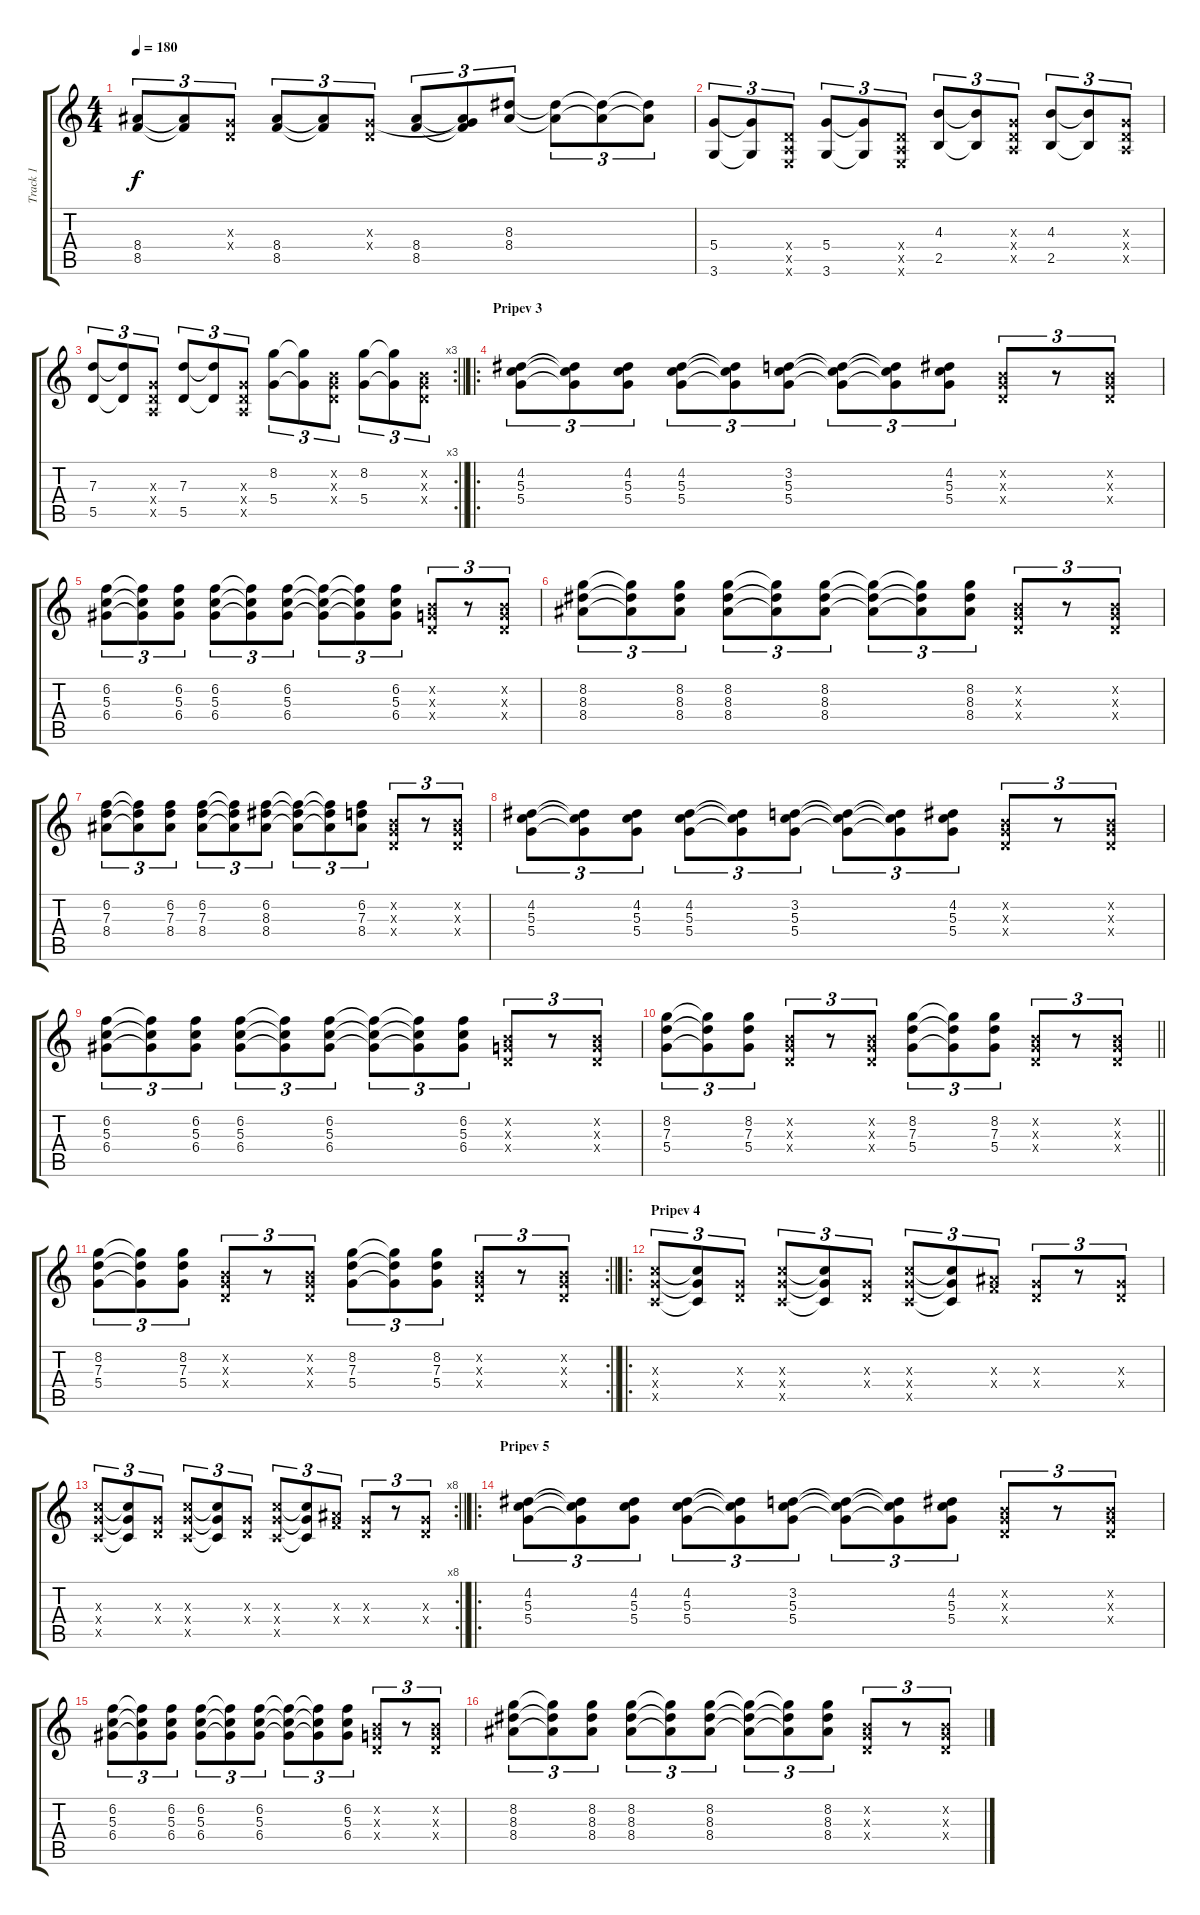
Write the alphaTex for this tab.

\track ("Track 1" "Track 1") {instrument acousticguitarsteel}
\staff {score tabs}
\tuning (E4 B3 G3 D3 A2 E2) {hide}
\ts (4 4)
\tempo 180
\clef g2
\ks c
(8.4 8.5).8{tu (3 2) dy f} (8.4{t} 8.5{t}).8{tu (3 2)} (0.3{x} 0.4{x}).8{tu (3 2)} (8.4 8.5).8{tu (3 2)} (8.4{t} 8.5{t}).8{tu (3 2)} (0.3{x} 0.4{x}).8{tu (3 2)} (8.4 8.5).8{tu (3 2)} (0.3{t} 8.4{t} 8.5{t}).8{tu (3 2)} (8.3 8.4).8{tu (3 2)} (8.3{t} 8.4{t}).8{tu (3 2)} (8.3{t} 8.4{t}).8{tu (3 2)} (8.3{t} 8.4{t}).8{tu (3 2)} |
(5.4 3.6).8{tu (3 2)} (5.4{t} 3.6{t}).8{tu (3 2)} (0.4{x} 0.5{x} 0.6{x}).8{tu (3 2)} (5.4 3.6).8{tu (3 2)} (5.4{t} 3.6{t}).8{tu (3 2)} (0.4{x} 0.5{x} 0.6{x}).8{tu (3 2)} (4.3 2.5).8{tu (3 2)} (4.3{t} 2.5{t}).8{tu (3 2)} (0.3{x} 0.4{x} 0.5{x}).8{tu (3 2)} (4.3 2.5).8{tu (3 2)} (4.3{t} 2.5{t}).8{tu (3 2)} (0.3{x} 0.4{x} 0.5{x}).8{tu (3 2)} |
\rc 3
\barLineRight lightlight
(7.3 5.5).8{tu (3 2)} (7.3{t} 5.5{t}).8{tu (3 2)} (0.3{x} 0.4{x} 0.5{x}).8{tu (3 2)} (7.3 5.5).8{tu (3 2)} (7.3{t} 5.5{t}).8{tu (3 2)} (0.3{x} 0.4{x} 0.5{x}).8{tu (3 2)} (8.2 5.4).8{tu (3 2)} (8.2{t} 5.4{t}).8{tu (3 2)} (0.2{x} 0.3{x} 0.4{x}).8{tu (3 2)} (8.2 5.4).8{tu (3 2)} (8.2{t} 5.4{t}).8{tu (3 2)} (0.2{x} 0.3{x} 0.4{x}).8{tu (3 2)} |
\ro
\section ("" "Pripev 3")
(4.2 5.3 5.4).8{tu (3 2)} (4.2{t} 5.3{t} 5.4{t}).8{tu (3 2)} (4.2 5.3 5.4).8{tu (3 2)} (4.2 5.3 5.4).8{tu (3 2)} (4.2{t} 5.3{t} 5.4{t}).8{tu (3 2)} (3.2 5.3 5.4).8{tu (3 2)} (3.2{t} 5.3{t} 5.4{t}).8{tu (3 2)} (3.2{t} 5.3{t} 5.4{t}).8{tu (3 2)} (4.2 5.3 5.4).8{tu (3 2)} (0.2{x} 0.3{x} 0.4{x}).8{tu (3 2)} r.8{tu (3 2)} (0.2{x} 0.3{x} 0.4{x}).8{tu (3 2)} |
(6.2 5.3 6.4).8{tu (3 2)} (6.2{t} 5.3{t} 6.4{t}).8{tu (3 2)} (6.2 5.3 6.4).8{tu (3 2)} (6.2 5.3 6.4).8{tu (3 2)} (6.2{t} 5.3{t} 6.4{t}).8{tu (3 2)} (6.2 5.3 6.4).8{tu (3 2)} (6.2{t} 5.3{t} 6.4{t}).8{tu (3 2)} (6.2{t} 5.3{t} 6.4{t}).8{tu (3 2)} (6.2 5.3 6.4).8{tu (3 2)} (0.2{x} 0.3{x} 0.4{x}).8{tu (3 2)} r.8{tu (3 2)} (0.2{x} 0.3{x} 0.4{x}).8{tu (3 2)} |
(8.2 8.3 8.4).8{tu (3 2)} (8.2{t} 8.3{t} 8.4{t}).8{tu (3 2)} (8.2 8.3 8.4).8{tu (3 2)} (8.2 8.3 8.4).8{tu (3 2)} (8.2{t} 8.3{t} 8.4{t}).8{tu (3 2)} (8.2 8.3 8.4).8{tu (3 2)} (8.2{t} 8.3{t} 8.4{t}).8{tu (3 2)} (8.2{t} 8.3{t} 8.4{t}).8{tu (3 2)} (8.2 8.3 8.4).8{tu (3 2)} (0.2{x} 0.3{x} 0.4{x}).8{tu (3 2)} r.8{tu (3 2)} (0.2{x} 0.3{x} 0.4{x}).8{tu (3 2)} |
(6.2 7.3 8.4).8{tu (3 2)} (6.2{t} 7.3{t} 8.4{t}).8{tu (3 2)} (6.2 7.3 8.4).8{tu (3 2)} (6.2 7.3 8.4).8{tu (3 2)} (6.2{t} 7.3{t} 8.4{t}).8{tu (3 2)} (6.2 8.3 8.4).8{tu (3 2)} (6.2{t} 8.3{t} 8.4{t}).8{tu (3 2)} (6.2{t} 8.3{t} 8.4{t}).8{tu (3 2)} (6.2 7.3 8.4).8{tu (3 2)} (0.2{x} 0.3{x} 0.4{x}).8{tu (3 2)} r.8{tu (3 2)} (0.2{x} 0.3{x} 0.4{x}).8{tu (3 2)} |
(4.2 5.3 5.4).8{tu (3 2)} (4.2{t} 5.3{t} 5.4{t}).8{tu (3 2)} (4.2 5.3 5.4).8{tu (3 2)} (4.2 5.3 5.4).8{tu (3 2)} (4.2{t} 5.3{t} 5.4{t}).8{tu (3 2)} (3.2 5.3 5.4).8{tu (3 2)} (3.2{t} 5.3{t} 5.4{t}).8{tu (3 2)} (3.2{t} 5.3{t} 5.4{t}).8{tu (3 2)} (4.2 5.3 5.4).8{tu (3 2)} (0.2{x} 0.3{x} 0.4{x}).8{tu (3 2)} r.8{tu (3 2)} (0.2{x} 0.3{x} 0.4{x}).8{tu (3 2)} |
(6.2 5.3 6.4).8{tu (3 2)} (6.2{t} 5.3{t} 6.4{t}).8{tu (3 2)} (6.2 5.3 6.4).8{tu (3 2)} (6.2 5.3 6.4).8{tu (3 2)} (6.2{t} 5.3{t} 6.4{t}).8{tu (3 2)} (6.2 5.3 6.4).8{tu (3 2)} (6.2{t} 5.3{t} 6.4{t}).8{tu (3 2)} (6.2{t} 5.3{t} 6.4{t}).8{tu (3 2)} (6.2 5.3 6.4).8{tu (3 2)} (0.2{x} 0.3{x} 0.4{x}).8{tu (3 2)} r.8{tu (3 2)} (0.2{x} 0.3{x} 0.4{x}).8{tu (3 2)} |
\barLineRight lightlight
(8.2 7.3 5.4).8{tu (3 2)} (8.2{t} 7.3{t} 5.4{t}).8{tu (3 2)} (8.2 7.3 5.4).8{tu (3 2)} (0.2{x} 0.3{x} 0.4{x}).8{tu (3 2)} r.8{tu (3 2)} (0.2{x} 0.3{x} 0.4{x}).8{tu (3 2)} (8.2 7.3 5.4).8{tu (3 2)} (8.2{t} 7.3{t} 5.4{t}).8{tu (3 2)} (8.2 7.3 5.4).8{tu (3 2)} (0.2{x} 0.3{x} 0.4{x}).8{tu (3 2)} r.8{tu (3 2)} (0.2{x} 0.3{x} 0.4{x}).8{tu (3 2)} |
\rc 2
\barLineRight lightlight
(8.2 7.3 5.4).8{tu (3 2)} (8.2{t} 7.3{t} 5.4{t}).8{tu (3 2)} (8.2 7.3 5.4).8{tu (3 2)} (0.2{x} 0.3{x} 0.4{x}).8{tu (3 2)} r.8{tu (3 2)} (0.2{x} 0.3{x} 0.4{x}).8{tu (3 2)} (8.2 7.3 5.4).8{tu (3 2)} (8.2{t} 7.3{t} 5.4{t}).8{tu (3 2)} (8.2 7.3 5.4).8{tu (3 2)} (0.2{x} 0.3{x} 0.4{x}).8{tu (3 2)} r.8{tu (3 2)} (0.2{x} 0.3{x} 0.4{x}).8{tu (3 2)} |
\ro
\section ("" "Pripev 4")
(5.3{x} 5.4{x} 3.5{x}).8{tu (3 2)} (5.3{t} 5.4{t} 3.5{t}).8{tu (3 2)} (0.3{x} 0.4{x}).8{tu (3 2)} (5.3{x} 5.4{x} 3.5{x}).8{tu (3 2)} (5.3{t} 5.4{t} 3.5{t}).8{tu (3 2)} (0.3{x} 0.4{x}).8{tu (3 2)} (5.3{x} 5.4{x} 3.5{x}).8{tu (3 2)} (5.3{t} 5.4{t} 3.5{t}).8{tu (3 2)} (3.3{x} 3.4{x}).8{tu (3 2)} (0.3{x} 0.4{x}).8{tu (3 2)} r.8{tu (3 2)} (0.3{x} 0.4{x}).8{tu (3 2)} |
\rc 8
\barLineRight lightlight
(5.3{x} 5.4{x} 3.5{x}).8{tu (3 2)} (5.3{t} 5.4{t} 3.5{t}).8{tu (3 2)} (0.3{x} 0.4{x}).8{tu (3 2)} (5.3{x} 5.4{x} 3.5{x}).8{tu (3 2)} (5.3{t} 5.4{t} 3.5{t}).8{tu (3 2)} (0.3{x} 0.4{x}).8{tu (3 2)} (5.3{x} 5.4{x} 3.5{x}).8{tu (3 2)} (5.3{t} 5.4{t} 3.5{t}).8{tu (3 2)} (3.3{x} 3.4{x}).8{tu (3 2)} (0.3{x} 0.4{x}).8{tu (3 2)} r.8{tu (3 2)} (0.3{x} 0.4{x}).8{tu (3 2)} |
\ro
\section ("" "Pripev 5")
(4.2 5.3 5.4).8{tu (3 2)} (4.2{t} 5.3{t} 5.4{t}).8{tu (3 2)} (4.2 5.3 5.4).8{tu (3 2)} (4.2 5.3 5.4).8{tu (3 2)} (4.2{t} 5.3{t} 5.4{t}).8{tu (3 2)} (3.2 5.3 5.4).8{tu (3 2)} (3.2{t} 5.3{t} 5.4{t}).8{tu (3 2)} (3.2{t} 5.3{t} 5.4{t}).8{tu (3 2)} (4.2 5.3 5.4).8{tu (3 2)} (0.2{x} 0.3{x} 0.4{x}).8{tu (3 2)} r.8{tu (3 2)} (0.2{x} 0.3{x} 0.4{x}).8{tu (3 2)} |
(6.2 5.3 6.4).8{tu (3 2)} (6.2{t} 5.3{t} 6.4{t}).8{tu (3 2)} (6.2 5.3 6.4).8{tu (3 2)} (6.2 5.3 6.4).8{tu (3 2)} (6.2{t} 5.3{t} 6.4{t}).8{tu (3 2)} (6.2 5.3 6.4).8{tu (3 2)} (6.2{t} 5.3{t} 6.4{t}).8{tu (3 2)} (6.2{t} 5.3{t} 6.4{t}).8{tu (3 2)} (6.2 5.3 6.4).8{tu (3 2)} (0.2{x} 0.3{x} 0.4{x}).8{tu (3 2)} r.8{tu (3 2)} (0.2{x} 0.3{x} 0.4{x}).8{tu (3 2)} |
(8.2 8.3 8.4).8{tu (3 2)} (8.2{t} 8.3{t} 8.4{t}).8{tu (3 2)} (8.2 8.3 8.4).8{tu (3 2)} (8.2 8.3 8.4).8{tu (3 2)} (8.2{t} 8.3{t} 8.4{t}).8{tu (3 2)} (8.2 8.3 8.4).8{tu (3 2)} (8.2{t} 8.3{t} 8.4{t}).8{tu (3 2)} (8.2{t} 8.3{t} 8.4{t}).8{tu (3 2)} (8.2 8.3 8.4).8{tu (3 2)} (0.2{x} 0.3{x} 0.4{x}).8{tu (3 2)} r.8{tu (3 2)} (0.2{x} 0.3{x} 0.4{x}).8{tu (3 2)}
